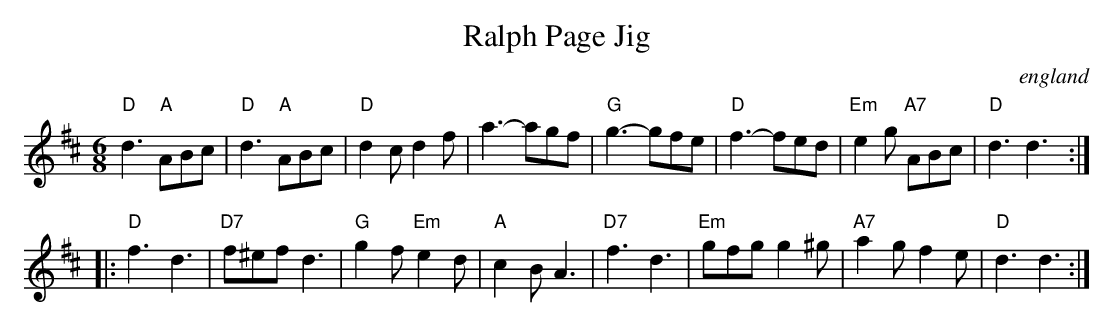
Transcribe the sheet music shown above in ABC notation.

X:1
T:Ralph Page Jig
O:england
M:6/8
K:D
"D"d3 "A"ABc|"D"d3 "A"ABc|"D"d2c d2f|a3 -agf|"G"g3 -gfe|"D"f3 -fed|\
"Em"e2g "A7"ABc|"D"d3 d3::
"D"f3 d3|"D7"f^ef d3|"G"g2f "Em"e2d|"A"c2B A3|"D7"f3 d3|"Em"gfg g2^g|\
"A7"a2g f2e|"D"d3 d3:|
